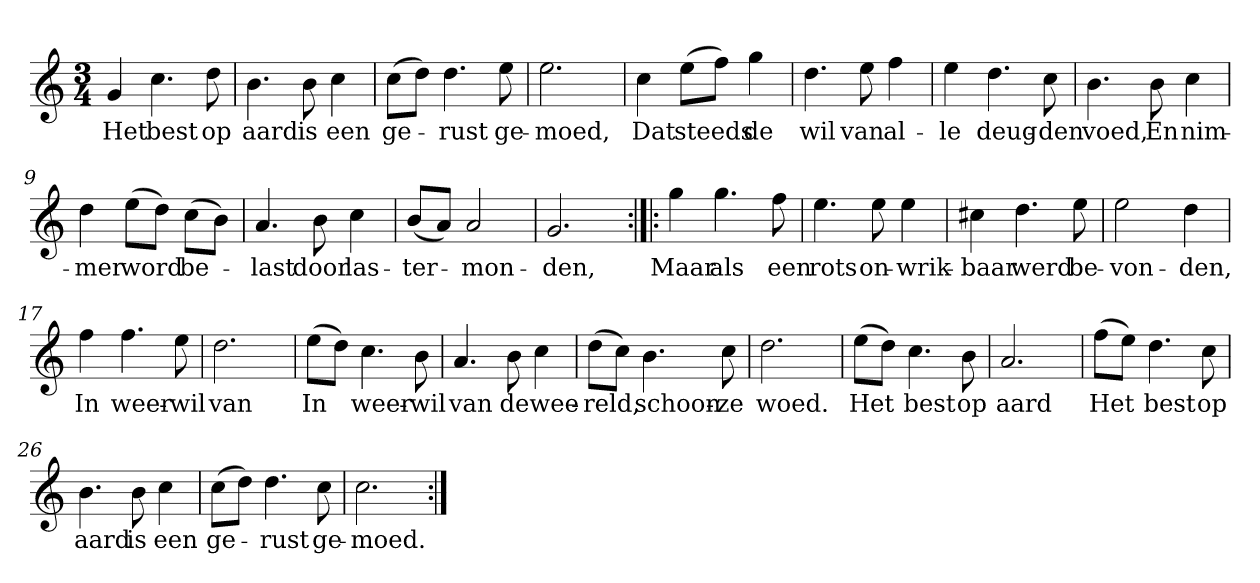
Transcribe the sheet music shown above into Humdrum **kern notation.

**kern	**text
*part1	*part1
*staff1	*staff1
*clefG2	*
*k[]	*
*C:	*
*M3/4	*
*MM120	*
=1	=1
4g	Het
4.cc	best
8dd	op
=2	=2
4.b	aard
8b	is
4cc	een
=3	=3
(8cc\L	ge-
8dd\J)	.
4.dd	-rust
8ee	ge-
=4	=4
2.ee	-moed,
=5	=5
4cc	Dat
(8ee\L	steeds
8ff\J)	.
4gg	de
=6	=6
4.dd	wil
8ee	van
4ff	al-
=7	=7
4ee	-le
4.dd	deug-
8cc	-den
=8	=8
4.b	voed,
8b	En
4cc	nim-
=9	=9
4dd	-mer
(8ee\L	word
8dd\J)	.
(8cc\L	be-
8b\J)	.
=10	=10
4.a	-last
8b	door
4cc	las-
=11	=11
(8b/L	-ter-
8a/J)	.
2a	-mon-
=12	=12
2.g	-den,
=13:|!|:	=13:|!|:
4gg	Maar
4.gg	als
8ff	een
=14	=14
4.ee	rots
8ee	on-
4ee	-wrik-
=15	=15
4cc#X	-baar
4.dd	werd
8ee	be-
=16	=16
2ee	-von-
4dd	-den,
=17	=17
4ff	In
4.ff	weer-
8ee	-wil
=18	=18
2.dd	van
=19	=19
(8ee\L	In
8dd\J)	.
4.cc	weer-
8b	-wil
=20	=20
4.a	van
8b	de
4cc	wee-
=21	=21
(8dd\L	-reld,
8cc\J)	.
4.b	schoon-
8cc	-ze
=22	=22
2.dd	woed.
=23	=23
(8ee\L	Het
8dd\J)	.
4.cc	best
8b	op
=24	=24
2.a	aard
=25	=25
(8ff\L	Het
8ee\J)	.
4.dd	best
8cc	op
=26	=26
4.b	aard
8b	is
4cc	een
=27	=27
(8cc\L	ge-
8dd\J)	.
4.dd	-rust
8cc	ge-
=28	=28
2.cc	-moed.
=:|!	=:|!
*-	*-
